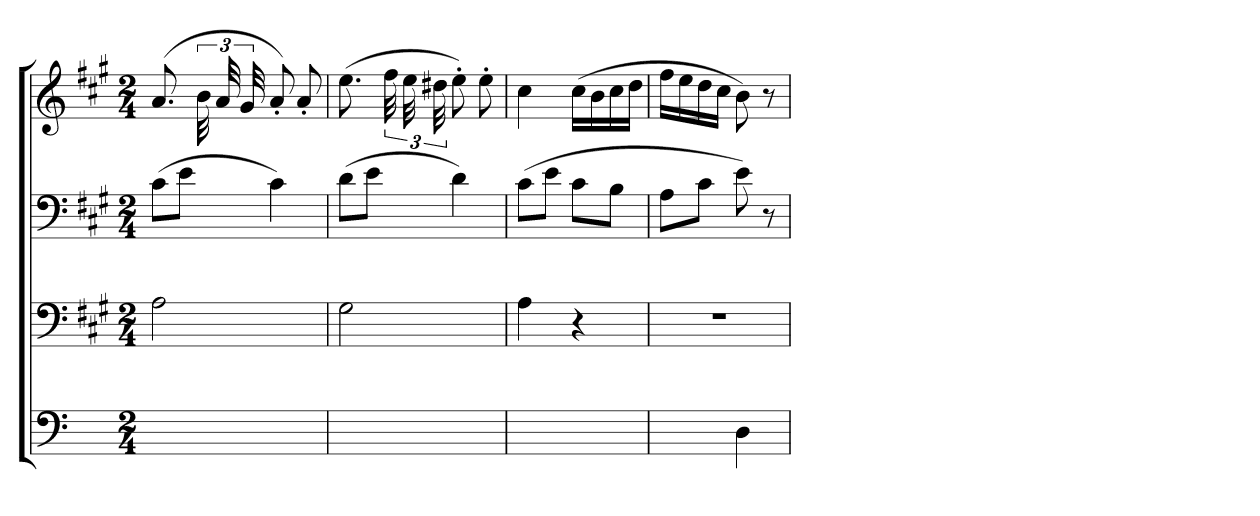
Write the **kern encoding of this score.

**kern	**kern	**kern	**kern
*part4	*part3	*part2	*part1
*staff4	*staff3	*staff2	*staff1
*	*clefF4	*clefF4	*clefG2
*	*k[f#c#g#]	*k[f#c#g#]	*k[f#c#g#]
*	*A:	*A:	*A:
*M2/4	*M2/4	*M2/4	*M2/4
=	=	=	=
2ryy	2A	(8c#L	(8.a
.	.	8eJ	.
.	.	.	48b
.	.	.	48a
.	.	.	48g#
.	.	4c#)	8a')
.	.	.	8a'
=	=	=	=
2ryy	2G#	(8dL	(8.ee
.	.	8eJ	.
.	.	.	48ff#
.	.	.	48ee
.	.	.	48dd#X
.	.	4d)	8ee')
.	.	.	8ee'
=	=	=	=
2ryy	4A	(8c#L	4cc#
.	.	8eJ	.
.	4r	8c#L	(16cc#LL
.	.	.	16b
.	.	8BJ	16cc#
.	.	.	16ddJJ
=	=	=	=
4ryy	2r	8AL	16ff#LL
.	.	.	16ee
.	.	8c#J	16dd
.	.	.	16cc#JJ
4D	.	8e)	8b)
.	.	8r	8r
=	=	=	=
*-	*-	*-	*-
